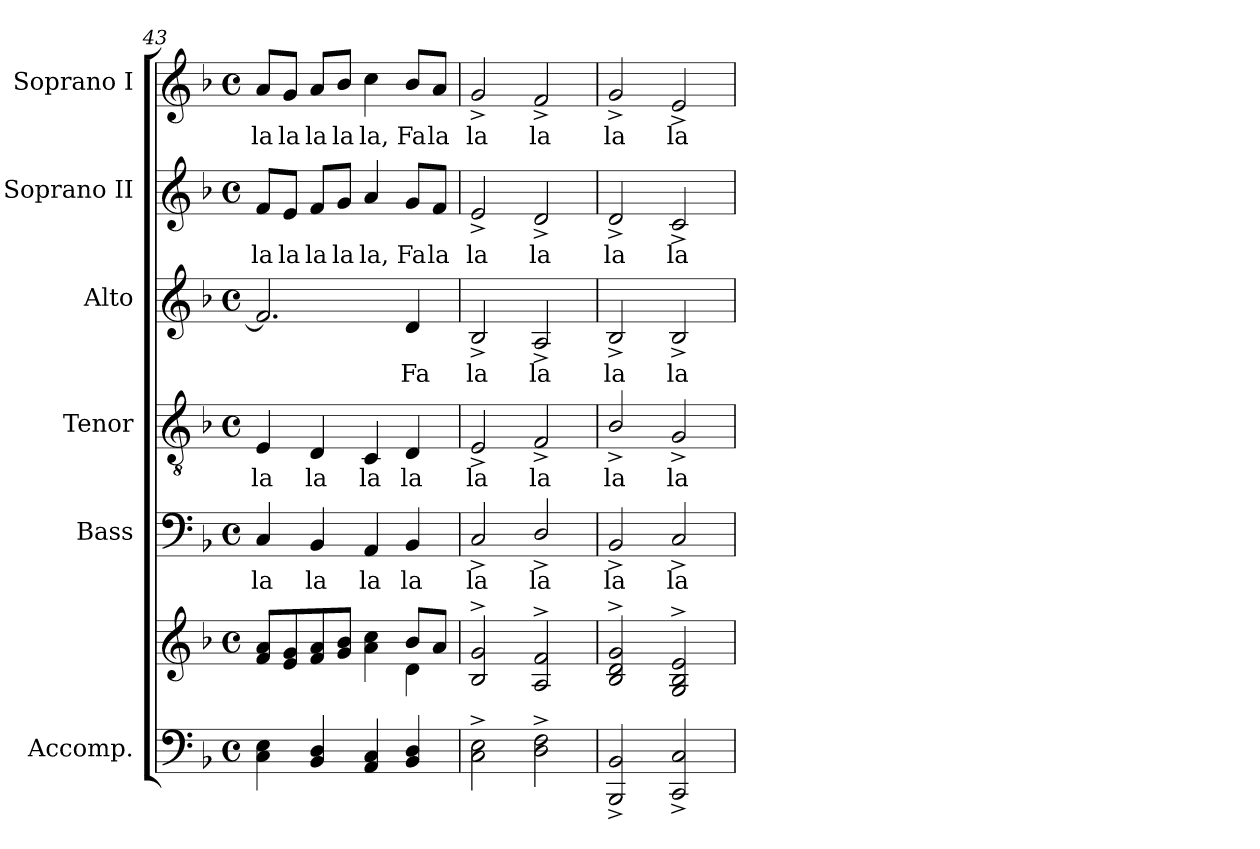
**kern	**kern	**kern	**text	**kern	**text	**kern	**text	**kern	**text	**kern	**text
*part6	*part6	*part5	*part5	*part4	*part4	*part3	*part3	*part2	*part2	*part1	*part1
*staff7	*staff6	*staff5	*staff5	*staff4	*staff4	*staff3	*staff3	*staff2	*staff2	*staff1	*staff1
*I"Accomp.	*	*I"Bass	*	*I"Tenor	*	*I"Alto	*	*I"Soprano II	*	*I"Soprano I	*
*	*	*I'B	*	*I'T	*	*I'A	*	*I'S II	*	*I'S I	*
*clefF4	*clefG2	*clefF4	*	*clefGv2	*	*clefG2	*	*clefG2	*	*clefG2	*
*k[b-]	*k[b-]	*k[b-]	*	*k[b-]	*	*k[b-]	*	*k[b-]	*	*k[b-]	*
*F:	*F:	*F:	*	*F:	*	*F:	*	*F:	*	*F:	*
*M4/4	*M4/4	*M4/4	*	*M4/4	*	*M4/4	*	*M4/4	*	*M4/4	*
*met(c)	*met(c)	*met(c)	*	*met(c)	*	*met(c)	*	*met(c)	*	*met(c)	*
=43	=43	=43	=43	=43	=43	=43	=43	=43	=43	=43	=43
*	*^	*	*	*	*	*	*	*	*	*	*
!	!	!	!	!LO:LY:b	!	!LO:LY:b	!	!	!	!LO:LY:b	!	!LO:LY:b
4C 4E	8f 8aL	2.ryy	4C	la	4E	la	2.f]	.	8f/L	la	8a/L	la
!	!	!	!	!	!	!	!	!	!	!LO:LY:b	!	!LO:LY:b
.	8e 8g	.	.	.	.	.	.	.	8e/J	la	8g/J	la
!	!	!	!	!LO:LY:b	!	!LO:LY:b	!	!	!	!LO:LY:b	!	!LO:LY:b
4BB- 4D	8f 8a	.	4BB-	la	4D	la	.	.	8f/L	la	8a/L	la
!	!	!	!	!	!	!	!	!	!	!LO:LY:b	!	!LO:LY:b
.	8g 8b-J	.	.	.	.	.	.	.	8g/J	la	8b-/J	la
!	!	!	!	!LO:LY:b	!	!LO:LY:b	!	!	!	!LO:LY:b	!	!LO:LY:b
4AA 4C	4a 4cc	.	4AA	la	4C	la	.	.	4a	la,	4cc	la,
!	!	!	!	!LO:LY:b	!	!LO:LY:b	!	!LO:LY:b	!	!LO:LY:b	!	!LO:LY:b
4BB- 4D	8b-L	4d\	4BB-	la	4D	la	4d	Fa	8g/L	Fa	8b-/L	Fa
!	!	!	!	!	!	!	!	!	!	!LO:LY:b	!	!LO:LY:b
.	8aJ	.	.	.	.	.	.	.	8f/J	la	8a/J	la
=44	=44	=44	=44	=44	=44	=44	=44	=44	=44	=44	=44	=44
!	!	!	!	!LO:LY:b	!	!LO:LY:b	!	!LO:LY:b	!	!LO:LY:b	!	!LO:LY:b
2C^ 2E^	2B-^ 2g^	1ryy	2C^	la	2E^	la	2B-^	la	2e^	la	2g^	la
!	!	!	!	!LO:LY:b	!	!LO:LY:b	!	!LO:LY:b	!	!LO:LY:b	!	!LO:LY:b
2D\^ 2F\^	2A^ 2f^	.	2D^/	la	2F^	la	2A^	la	2d^	la	2f^	la
=45	=45	=45	=45	=45	=45	=45	=45	=45	=45	=45	=45	=45
!	!	!	!	!LO:LY:b	!	!LO:LY:b	!	!LO:LY:b	!	!LO:LY:b	!	!LO:LY:b
2BBB-/^ 2BB-/^	2B-^ 2d^ 2g^	1ryy	2BB-^/	la	2B-^/	la	2B-^	la	2d^	la	2g^	la
!	!	!	!	!LO:LY:b	!	!LO:LY:b	!	!LO:LY:b	!	!LO:LY:b	!	!LO:LY:b
2CC^ 2C^	2G^ 2B-^ 2e^	.	2C^	la	2G^	la	2B-^	la	2c^	la	2e^	la
*	*v	*v	*	*	*	*	*	*	*	*	*	*
=	=	=	=	=	=	=	=	=	=	=	=
*-	*-	*-	*-	*-	*-	*-	*-	*-	*-	*-	*-
